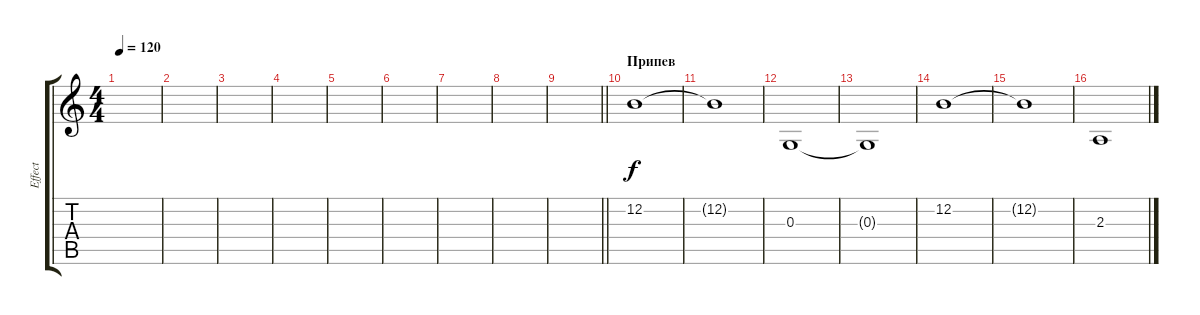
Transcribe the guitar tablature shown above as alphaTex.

\track ("Effect" "Effect") {instrument synthstrings2}
\staff {score tabs}
\tuning (E4 B3 G3 D3 A2 E2) {hide}
\ts (4 4)
\tempo 120
\clef g2
\ks c
|
|
|
|
|
|
|
|
\barLineRight lightlight
|
\section ("" "Припев")
12.2.1 |
12.2{t}.1 |
0.3.1 |
0.3{t}.1 |
12.2.1 |
12.2{t}.1 |
2.3.1
